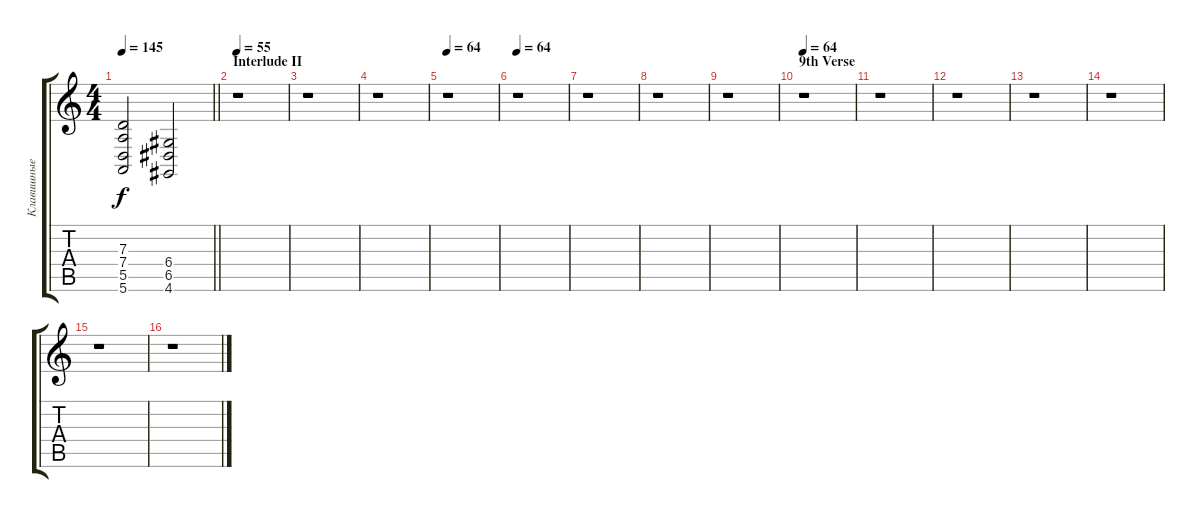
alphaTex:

\track ("Клавишные" "Клавишные") {instrument pad4choir}
\staff {score tabs}
\tuning (E4 B3 G3 D3 A2 E2) {hide}
\ts (4 4)
\tempo 145
\clef g2
\barLineRight lightlight
\ks c
(7.3 7.4 5.5 5.6).2{dy f} (6.4 6.5 4.6).2 |
\section ("" "Interlude II")
\tempo 55
r.1 |
r.1 |
r.1 |
\tempo 64
r.1 |
\tempo 64
r.1 |
r.1 |
r.1 |
r.1 |
\section ("" "9th Verse")
\tempo 64
r.1 |
r.1 |
r.1 |
r.1 |
r.1 |
r.1 |
r.1
